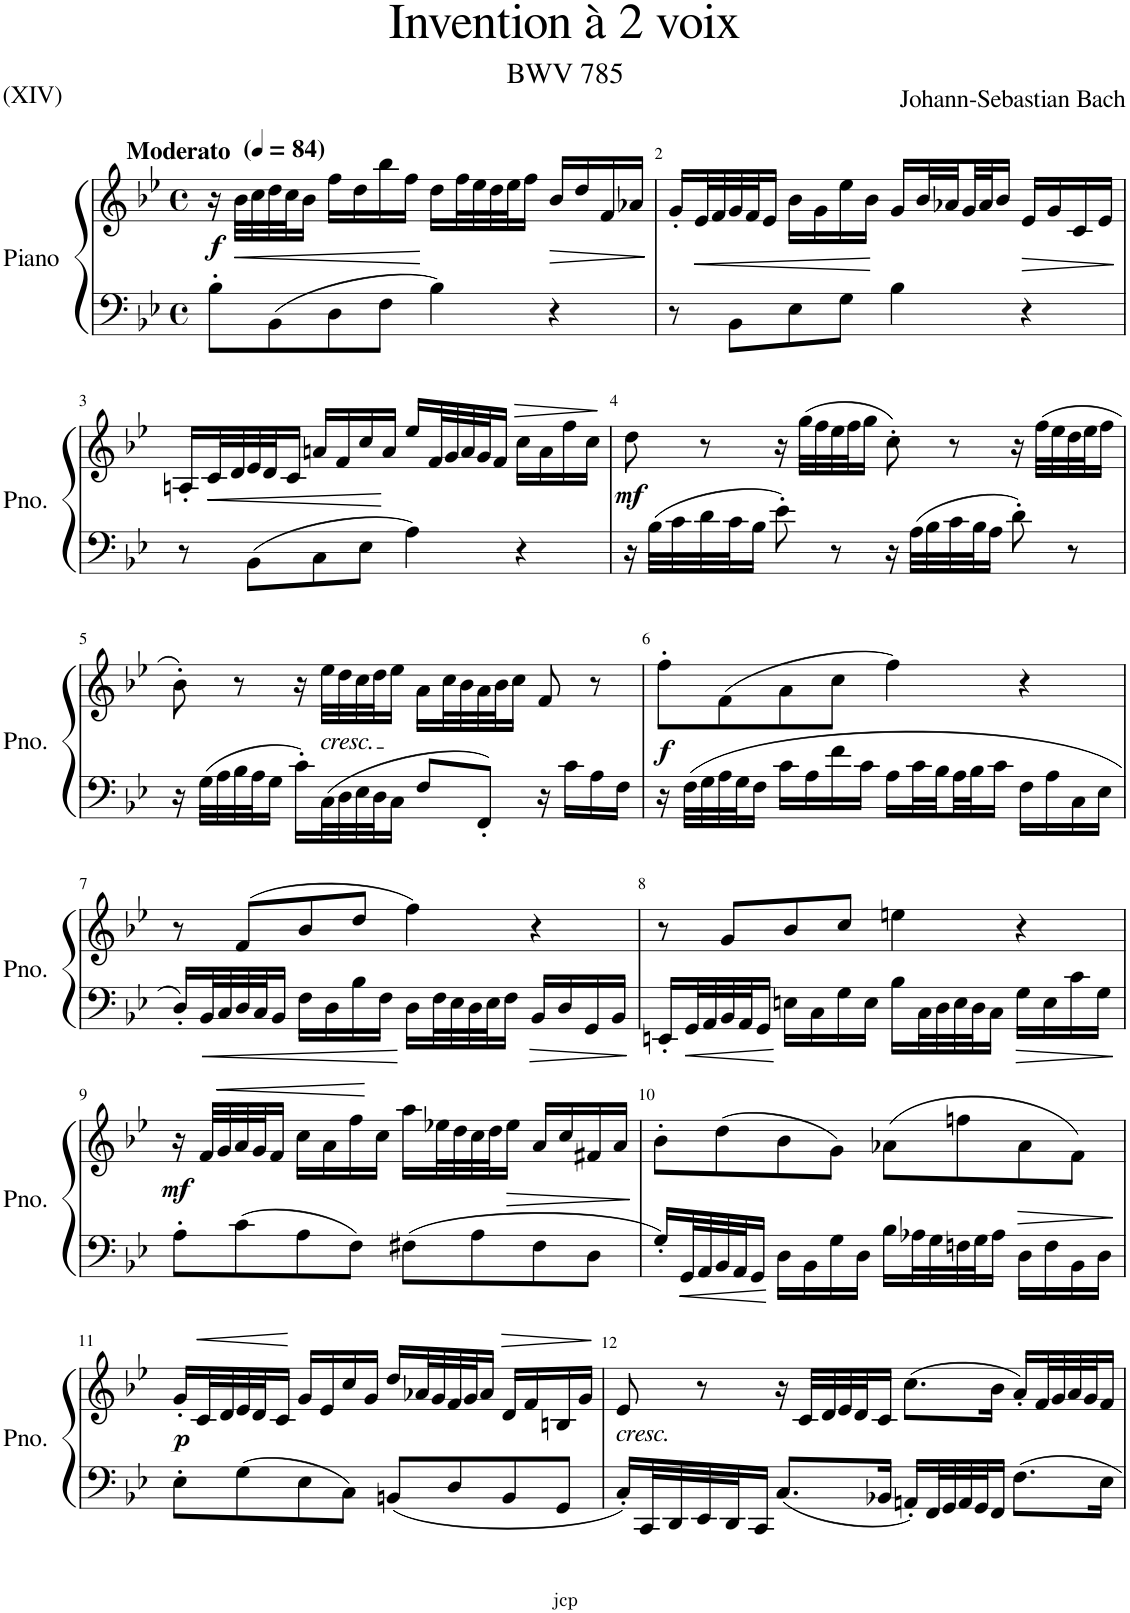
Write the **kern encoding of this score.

**kern	**kern	**dynam
*part1	*part1	*part1
*staff2	*staff1	*staff1/2
*I"Piano	*	*
*I'Pno.	*	*
*clefF4	*clefG2	*
*k[b-e-]	*k[b-e-]	*
*M4/4	*M4/4	*
*met(c)	*met(c)	*
*MM84	*MM84	*
=1	=1	=1
!	!LO:TX:a:B:t=Moderato	!
!	!	!LO:DY:b
8B-'\L	16r	f
!	!	!LO:HP:b
.	32b-\LLL	<
.	32cc\	.
8BB-\	32dd\	.
.	32cc\J	.
.	16b-\JJ	.
8D\	16ff\LL	.
.	16dd\	.
8F\J	16bb-\	.
.	16ff\JJ	.
4B-\	16dd\LL	[
.	32ff\L	.
.	32ee-\	.
.	32dd\	.
.	32ee-\J	.
.	16ff\JJ	.
!	!	!LO:HP:b
4r	16b-/LL	>
.	16dd/	.
.	16f/	.
.	16a-X/JJ	.
.	.	]
=2	=2	=2
8r	16g'/LL	.
!	!	!LO:HP:b
.	32e-/L	<
.	32f/	.
8BB-\L	32g/	.
.	32f/J	.
.	16e-/JJ	.
8E-\	16b-\LL	.
.	16g\	.
8G\J	16ee-\	.
.	16b-\JJ	.
4B-\	16g/LL	[
.	32b-/L	.
.	32a-X/	.
.	32g/	.
.	32a-/J	.
.	16b-/JJ	.
!	!	!LO:HP:b
4r	16e-/LL	>
.	16g/	.
.	16c/	.
.	16e-/JJ	.
.	.	]
!!LO:LB:g=z
=3	=3	=3
8r	16An'/LL	.
!	!	!LO:HP:b
.	32c/L	<
.	32d/	.
8BB-\L	32e-/	.
.	32d/J	.
.	16c/JJ	.
8C\	16an/LL	.
.	16f/	.
8E-\J	16cc/	.
.	16a/JJ	.
4A\	16ee-/LL	[
.	32f/L	.
.	32g/	.
.	32a/	.
.	32g/J	.
.	16f/JJ	.
!	!	!LO:HP:b
4r	16cc\LL	>
.	16a\	.
.	16ff\	.
.	16cc\JJ	.
.	.	]
=4	=4	=4
!	!	!LO:DY:b
16r	8dd\	mf
32B-\LLL	.	.
32c\	.	.
32d\	8r	.
32c\J	.	.
16B-\JJ	.	.
8e-'\	16r	.
.	(32gg\LLL	.
.	32ff\	.
8r	32ee-\	.
.	32ff\J	.
.	16gg\JJ	.
16r	8cc'\)	.
32A\LLL	.	.
32B-\	.	.
32c\	8r	.
32B-\J	.	.
16A\JJ	.	.
8d'\	16r	.
.	(32ff\LLL	.
.	32ee-\	.
8r	32dd\	.
.	32ee-\J	.
.	16ff\JJ	.
!!LO:LB:g=z
=5	=5	=5
16r	8b-'\)	.
32G\LLL	.	.
32A\	.	.
32B-\	8r	.
32A\J	.	.
16G\JJ	.	.
16c'\LL	16r	.
!	!LO:TX:b:i:t=cresc.	!
32C\L	32ee-\LLL	.
32D\	32dd\	.
32E-\	32cc\	.
32D\J	32dd\J	.
16C\JJ	16ee-\JJ	.
8F/L	16a\LL	.
.	32cc\L	.
.	32b-\	.
8FF'/J	32a\	.
.	32b-\J	.
.	16cc\JJ	.
16r	8f/	.
16c\LL	.	.
16A\	8r	.
16F\JJ	.	.
=6	=6	=6
!	!	!LO:DY:b
16r	8ff'\L	f
32F\LLL	.	.
32G\	.	.
32A\	(8f\	.
32G\J	.	.
16F\JJ	.	.
16c\LL	8a\	.
16A\	.	.
16f\	8cc\J	.
16c\JJ	.	.
16A\LL	4ff\)	.
32c\L	.	.
32B-\	.	.
32A\	.	.
32B-\J	.	.
16c\JJ	.	.
16F\LL	4r	.
16A\	.	.
16C\	.	.
16E-\JJ	.	.
!!LO:LB:g=z
=7	=7	=7
16D'/LL	8r	.
32BB-/L	.	.
32C/	.	.
32D/	(8f/L	.
32C/J	.	.
16BB-/JJ	.	.
16F\LL	8b-/	.
16D\	.	.
16B-\	8dd/J	.
16F\JJ	.	.
16D\LL	4ff\)	.
32F\L	.	.
32E-\	.	.
32D\	.	.
32E-\J	.	.
16F\JJ	.	.
16BB-/LL	4r	.
16D/	.	.
16GG/	.	.
16BB-/JJ	.	.
=8	=8	=8
16EEn'/LL	8r	.
32GG/L	.	.
32AA/	.	.
32BB-/	8g/L	.
32AA/J	.	.
16GG/JJ	.	.
16En\LL	8b-/	.
16C\	.	.
16G\	8cc/J	.
16E\JJ	.	.
16B-\LL	4een\	.
32C\L	.	.
32D\	.	.
32E\	.	.
32D\J	.	.
16C\JJ	.	.
16G\LL	4r	.
16E\	.	.
16c\	.	.
16G\JJ	.	.
!!LO:LB:g=z
=9	=9	=9
!	!	!LO:DY:b
8A'\L	16r	mf
.	32f/LLL	.
!	!	!LO:HP:b
.	32g/	<
8c\	32a/	.
.	32g/J	.
.	16f/JJ	.
8A\	16cc\LL	.
.	16a\	.
8F\J	16ff\	.
.	16cc\JJ	[
8F#X\L	16aa\LL	.
.	32ee-X\L	.
.	32dd\	.
8A\	32cc\	.
.	32dd\J	.
!	!	!LO:HP:b
.	16ee-\JJ	>
8F#\	16a/LL	.
.	16cc/	.
8D\J	16f#X/	.
.	16a/JJ	.
.	.	]
=10	=10	=10
16G'/LL	8b-'\L	.
32GG/L	.	.
32AA/	.	.
32BB-/	(8dd\	.
32AA/J	.	.
16GG/JJ	.	.
16D\LL	8b-\	.
16BB-\	.	.
16G\	8g\J)	.
16D\JJ	.	.
16B-\LL	(8a-X\L	.
32A-X\L	.	.
32G\	.	.
32Fn\	8ffn\	.
32G\J	.	.
16A-\JJ	.	.
16D\LL	8a-\	.
16F\	.	.
16BB-\	8f\J)	.
16D\JJ	.	.
!!LO:LB:g=z
=11	=11	=11
!	!	!LO:DY:b
8E-'\L	16g'/LL	p
!	!	!LO:HP:b
.	32c/L	<
.	32d/	.
8G\	32e-/	.
.	32d/J	.
.	16c/JJ	.
8E-\	16g/LL	[
.	16e-/	.
8C\J	16cc/	.
.	16g/JJ	.
8BBn/L	16dd/LL	.
.	32a-X/L	.
.	32g/	.
8D/	32f/	.
.	32g/J	.
.	16a-/JJ	.
!	!	!LO:HP:b
8BB/	16d/LL	>
.	16f/	.
8GG/J	16Bn/	.
.	16g/JJ	.
.	.	]
=12	=12	=12
!	!LO:TX:b:i:t=cresc.	!
16C'/LL	8e-/	.
32CC/L	.	.
32DD/	.	.
32EE-/	8r	.
32DD/J	.	.
16CC/JJ	.	.
8.C/L	16r	.
.	32c/LLL	.
.	32d/	.
.	32e-/	.
.	32d/J	.
16BB-X/Jk	16c/JJ	.
16AAn'/LL	(8.cc\L	.
32FF/L	.	.
32GG/	.	.
32AA/	.	.
32GG/J	.	.
16FF/JJ	16b-\Jk	.
8.F\L	16a'/LL)	.
.	32f/L	.
.	32g/	.
.	32a/	.
.	32g/J	.
16E-\Jk	16f/JJ	.
=	=	=
*-	*-	*-
